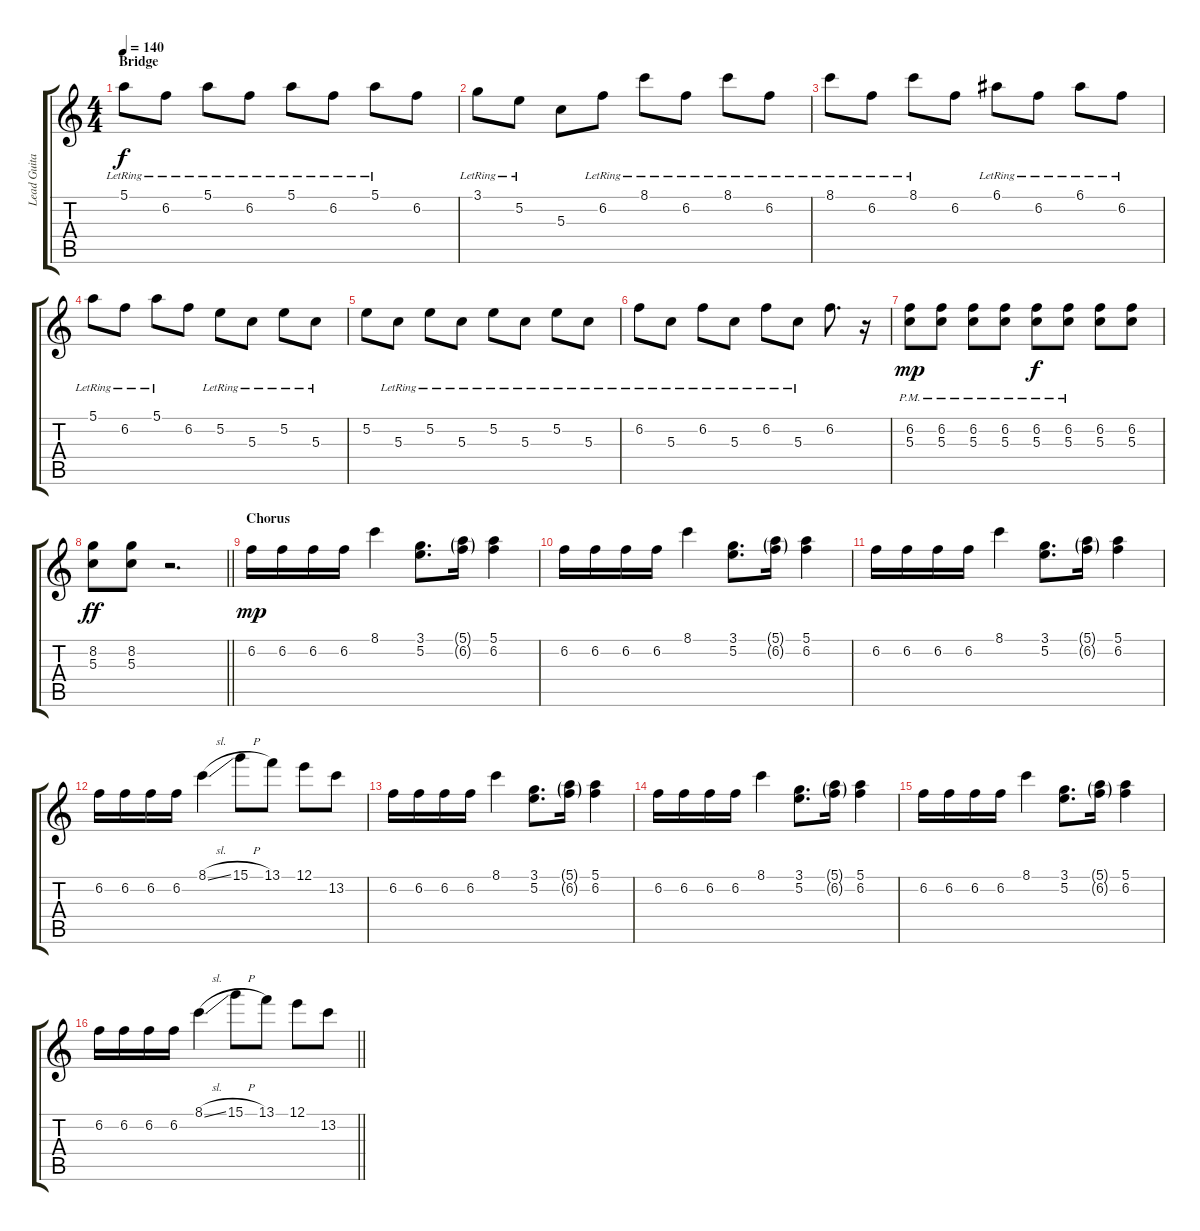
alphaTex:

\track ("Lead Guitar" "Lead Guita") {instrument distortionguitar}
\staff {score tabs}
\tuning (E4 B3 G3 D3 A2 D2) {hide}
\ts (4 4)
\section ("" "Bridge")
\tempo 140
\clef g2
\ks c
5.1{lr}.8{dy f volume 8} 6.2{lr}.8 5.1{lr}.8 6.2{lr}.8 5.1{lr}.8 6.2{lr}.8 5.1{lr}.8 6.2.8 |
3.1{lr}.8 5.2{lr}.8 5.3.8 6.2{lr}.8 8.1{lr}.8 6.2{lr}.8 8.1{lr}.8 6.2{lr}.8 |
8.1{lr}.8 6.2{lr}.8 8.1{lr}.8 6.2.8 6.1{lr}.8 6.2{lr}.8 6.1{lr}.8 6.2{lr}.8 |
5.1{lr}.8 6.2{lr}.8 5.1{lr}.8 6.2.8 5.2{lr}.8 5.3{lr}.8 5.2{lr}.8 5.3{lr}.8 |
5.2.8 5.3{lr}.8 5.2{lr}.8 5.3{lr}.8 5.2{lr}.8 5.3{lr}.8 5.2{lr}.8 5.3{lr}.8 |
6.2{lr}.8 5.3{lr}.8 6.2{lr}.8 5.3{lr}.8 6.2{lr}.8 5.3{lr}.8 6.2.8{d} r.16 |
(6.2{pm} 5.3{pm}).8{dy mp} (6.2{pm} 5.3{pm}).8 (6.2{pm} 5.3{pm}).8 (6.2{pm} 5.3{pm}).8 (6.2{pm} 5.3{pm}).8{dy f} (6.2 5.3{pm}).8 (6.2 5.3).8 (6.2 5.3).8 |
\barLineRight lightlight
(8.2 5.3).8{dy ff} (8.2 5.3).8 r.2{d} |
\section ("" "Chorus")
6.2.16{dy mp volume 13} 6.2.16 6.2.16 6.2.16 8.1.4 (3.1 5.2).8{d} (5.1{g} 6.2{g}).16 (5.1 6.2).4 |
6.2.16 6.2.16 6.2.16 6.2.16 8.1.4 (3.1 5.2).8{d} (5.1{g} 6.2{g}).16 (5.1 6.2).4 |
6.2.16 6.2.16 6.2.16 6.2.16 8.1.4 (3.1 5.2).8{d} (5.1{g} 6.2{g}).16 (5.1 6.2).4 |
6.2.16 6.2.16 6.2.16 6.2.16 8.1{sl}.4 15.1{h}.8 13.1.8 12.1.8 13.2.8 |
6.2.16 6.2.16 6.2.16 6.2.16 8.1.4 (3.1 5.2).8{d} (5.1{g} 6.2{g}).16 (5.1 6.2).4 |
6.2.16 6.2.16 6.2.16 6.2.16 8.1.4 (3.1 5.2).8{d} (5.1{g} 6.2{g}).16 (5.1 6.2).4 |
6.2.16 6.2.16 6.2.16 6.2.16 8.1.4 (3.1 5.2).8{d} (5.1{g} 6.2{g}).16 (5.1 6.2).4 |
\barLineRight lightlight
6.2.16 6.2.16 6.2.16 6.2.16 8.1{sl}.4 15.1{h}.8 13.1.8 12.1.8 13.2.8
